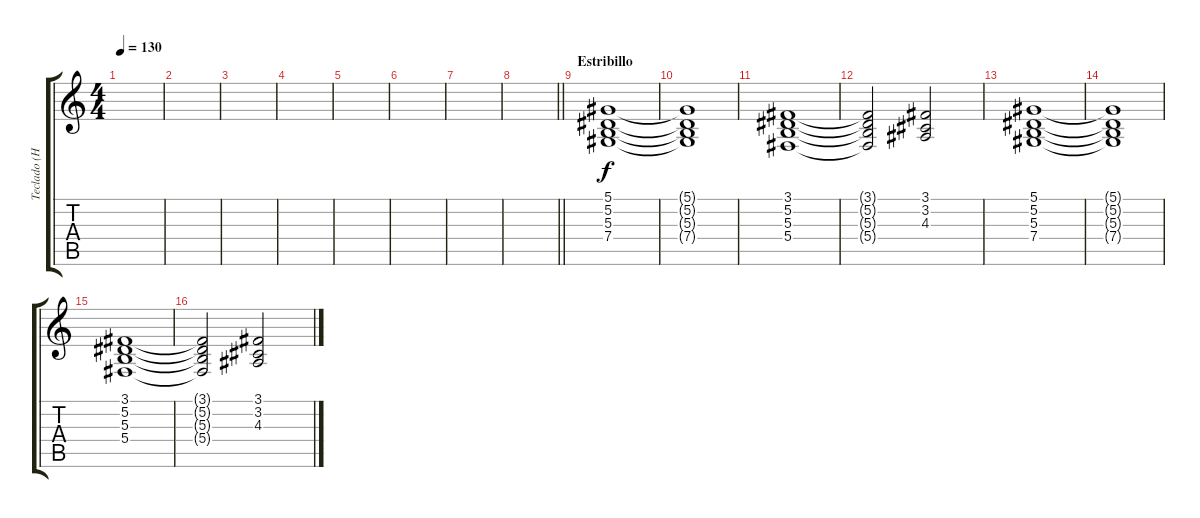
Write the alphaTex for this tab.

\track ("Teclado (H. Bistolfi)" "Teclado (H") {instrument choiraahs}
\staff {score tabs}
\tuning (Eb4 Bb3 Gb3 Db3 Ab2 Eb2) {hide}
\ts (4 4)
\tempo 130
\clef g2
\ks c
|
|
|
|
|
|
|
\barLineRight lightlight
|
\section ("" "Estribillo")
(5.1 5.2 5.3 7.4).1{volume 8 instrument choiraahs} |
(5.1{t} 5.2{t} 5.3{t} 7.4{t}).1 |
(3.1 5.2 5.3 5.4).1 |
(3.1{t} 5.2{t} 5.3{t} 5.4{t}).2 (3.1 3.2 4.3).2 |
(5.1 5.2 5.3 7.4).1 |
(5.1{t} 5.2{t} 5.3{t} 7.4{t}).1 |
(3.1 5.2 5.3 5.4).1 |
(3.1{t} 5.2{t} 5.3{t} 5.4{t}).2 (3.1 3.2 4.3).2
